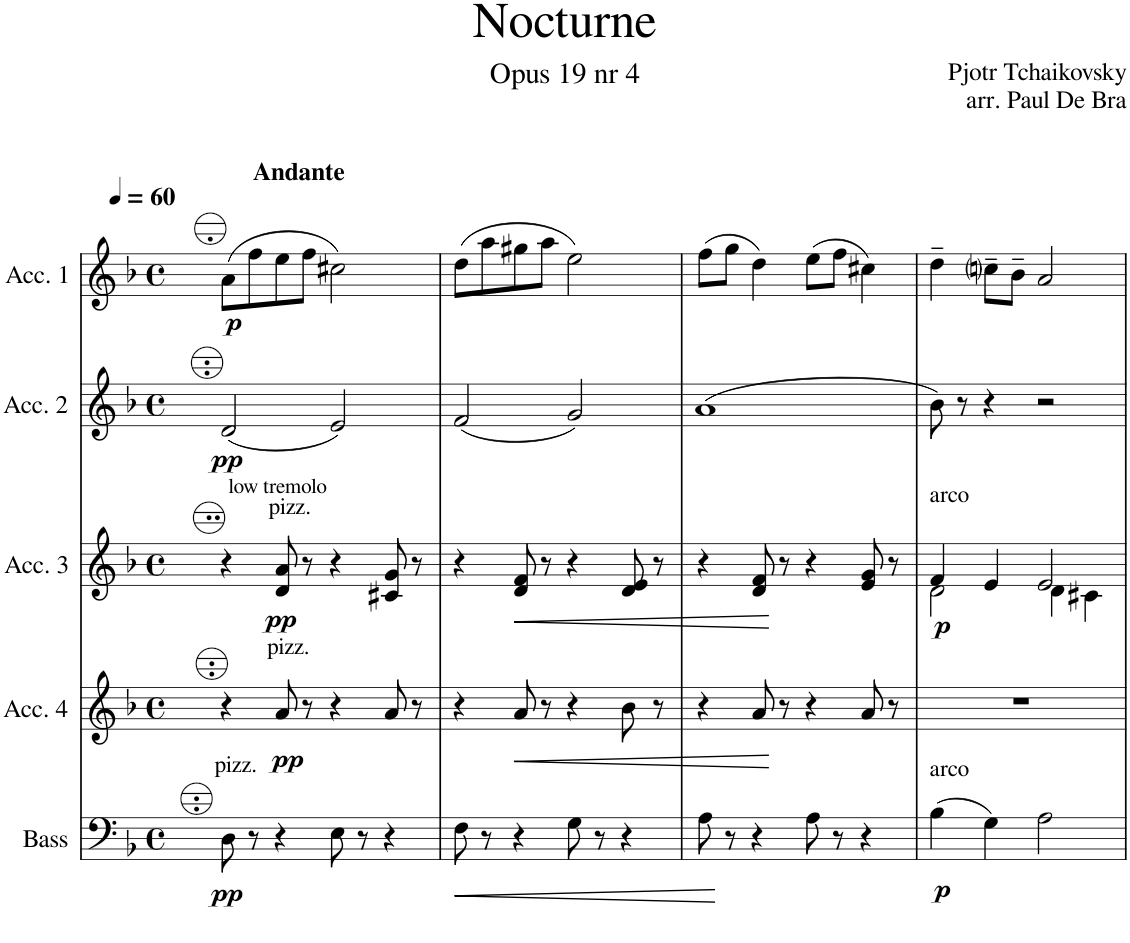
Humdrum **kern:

**kern	**dynam	**kern	**dynam	**kern	**dynam	**kern	**dynam	**kern	**dynam
*part5	*part5	*part4	*part4	*part3	*part3	*part2	*part2	*part1	*part1
*staff5	*staff5	*staff4	*staff4	*staff3	*staff3	*staff2	*staff2	*staff1	*staff1
*I"Bass	*	*I"Acc. 4	*	*I"Acc. 3	*	*I"Acc. 2	*	*I"Acc. 1	*
*I'B	*	*	*	*	*	*	*	*	*
*clefF4	*	*clefG2	*	*clefG2	*	*clefG2	*	*clefG2	*
*Trd7c12	*	*Trd7c12	*	*	*	*	*	*Trd7c12	*
*k[b-]	*	*k[b-]	*	*k[b-]	*	*k[b-]	*	*k[b-]	*
*M4/4	*	*M4/4	*	*M4/4	*	*M4/4	*	*M4/4	*
*met(c)	*	*met(c)	*	*met(c)	*	*met(c)	*	*met(c)	*
*MM60	*	*MM60	*	*MM60	*	*MM60	*	*MM60	*
=1	=1	=1	=1	=1	=1	=1	=1	=1	=1
!	!	!	!	!	!	!	!	!LO:TX:a:B:t=Andante	!
!LO:TX:a:t=pizz.	!	!	!	!	!	!	!	!	!
!	!LO:DY:b	!	!	!	!	!	!LO:DY:b	!	!LO:DY:b
8D\	pp	4r	.	4r	.	(2d/	pp	(8a\L	p
8r	.	.	.	.	.	.	.	8ff\	.
!	!	!	!	!LO:TX:a:t=pizz.	!	!	!	!	!
!	!	!	!	!LO:TX:a:t=low tremolo	!	!	!	!	!
!	!	!LO:TX:a:t=pizz.	!	!	!	!	!	!	!
!	!	!	!LO:DY:b	!	!LO:DY:b	!	!	!	!
4r	.	8a/	pp	8d/ 8a/	pp	.	.	8ee\	.
.	.	8r	.	8r	.	.	.	8ff\J	.
8E\	.	4r	.	4r	.	2e/)	.	2cc#X\)	.
8r	.	.	.	.	.	.	.	.	.
4r	.	8a/	.	8c#X/ 8g/	.	.	.	.	.
.	.	8r	.	8r	.	.	.	.	.
=2	=2	=2	=2	=2	=2	=2	=2	=2	=2
!	!LO:HP:b	!	!	!	!	!	!	!	!
8F\	<	4r	.	4r	.	(2f/	.	(8dd\L	.
8r	.	.	.	.	.	.	.	8aa\	.
!	!	!	!LO:HP:b	!	!LO:HP:b	!	!	!	!
4r	.	8a/	<	8d/ 8f/	<	.	.	8gg#X\	.
.	.	8r	.	8r	.	.	.	8aa\J	.
8G\	.	4r	.	4r	.	2g/)	.	2ee\)	.
8r	.	.	.	.	.	.	.	.	.
4r	.	8b-\	.	8d/ 8e/	.	.	.	.	.
.	.	8r	.	8r	.	.	.	.	.
=3	=3	=3	=3	=3	=3	=3	=3	=3	=3
8A\	.	4r	.	4r	.	(1a	.	(8ff\L	.
8r	[	.	.	.	.	.	.	8gg\J	.
4r	.	8a/	.	8d/ 8f/	.	.	.	4dd\)	.
.	.	8r	[	8r	[	.	.	.	.
8A\	.	4r	.	4r	.	.	.	(8ee\L	.
8r	.	.	.	.	.	.	.	8ff\J	.
4r	.	8a/	.	8e/ 8g/	.	.	.	4cc#X\)	.
.	.	8r	.	8r	.	.	.	.	.
=4	=4	=4	=4	=4	=4	=4	=4	=4	=4
*	*	*	*	*^	*	*	*	*	*
!	!	!	!	!LO:TX:a:t=arco	!	!	!	!	!	!
!LO:TX:a:t=arco	!	!	!	!	!	!	!	!	!	!
!	!LO:DY:b	!	!	!	!	!LO:DY:b	!	!	!	!
(4B-\	p	1r	.	4f/	2d\	p	8b-\)	.	4dd~\	.
.	.	.	.	.	.	.	8r	.	.	.
4G\)	.	.	.	4e/	.	.	4r	.	8ccni~\L	.
.	.	.	.	.	.	.	.	.	8b-~\J	.
2A\	.	.	.	2e/	4d\	.	2r	.	2a/	.
.	.	.	.	.	4c#X\	.	.	.	.	.
*	*	*	*	*v	*v	*	*	*	*	*
=	=	=	=	=	=	=	=	=	=
*-	*-	*-	*-	*-	*-	*-	*-	*-	*-
